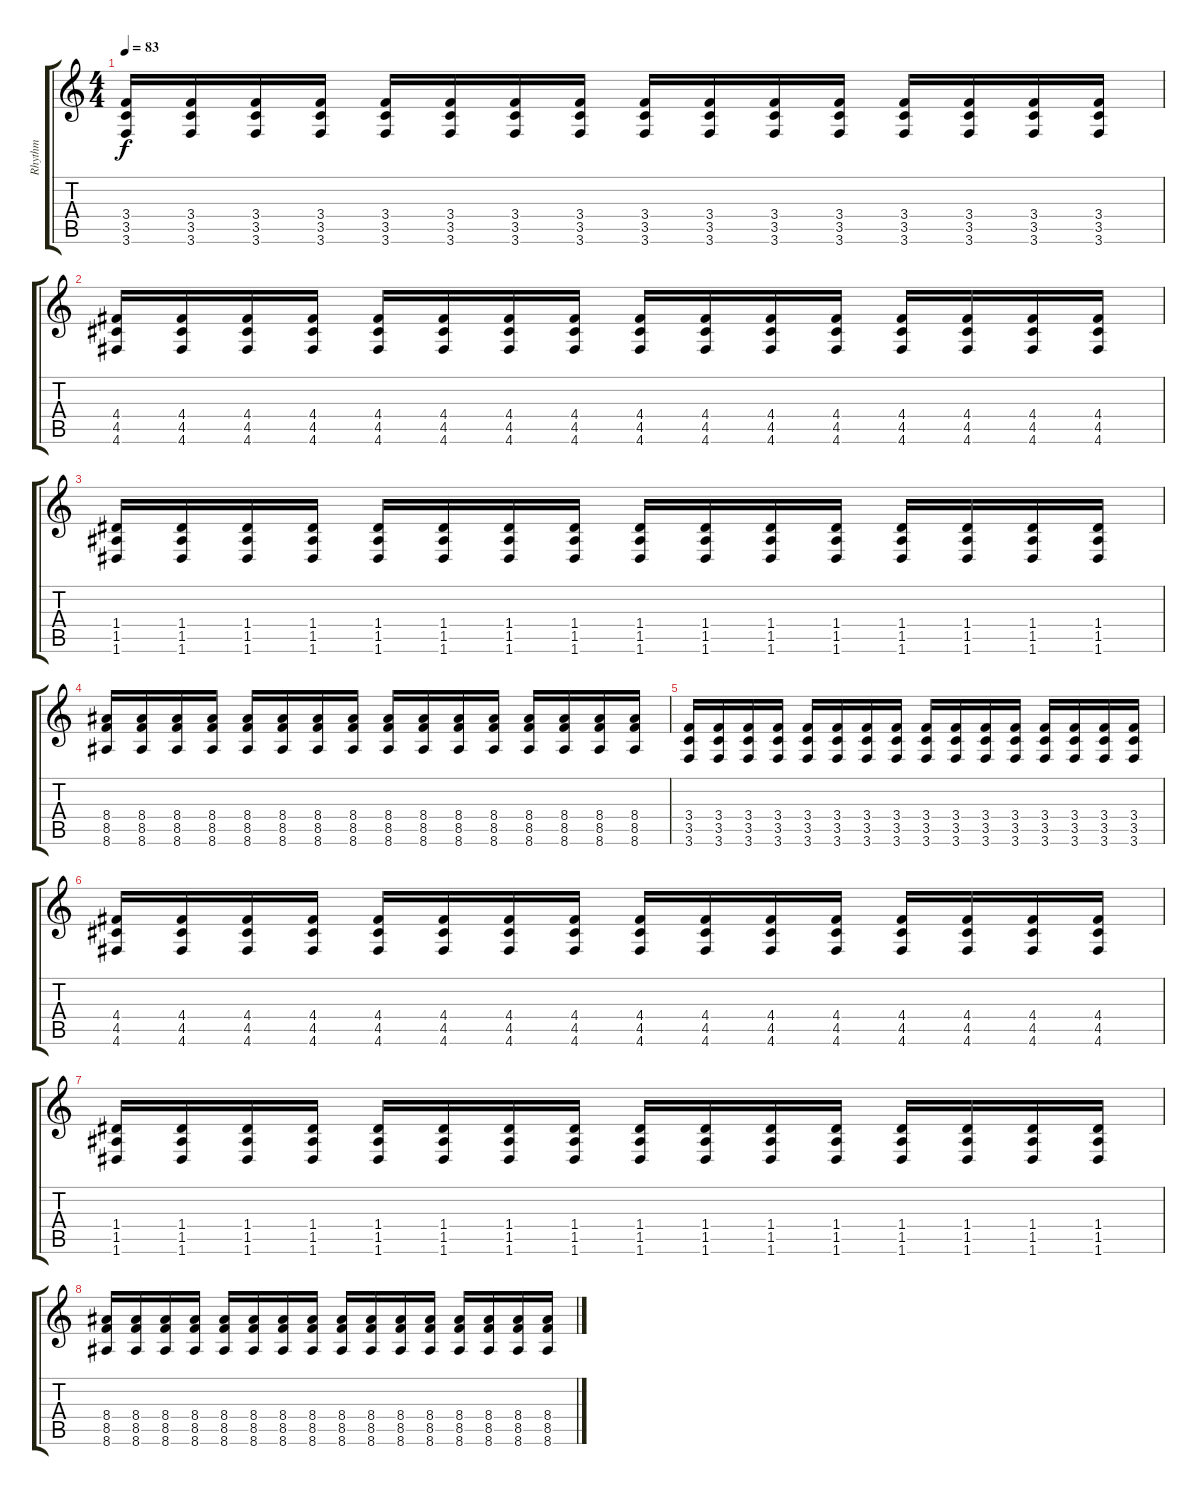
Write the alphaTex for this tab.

\track ("Rhythm" "Rhythm") {instrument distortionguitar}
\staff {score tabs}
\tuning (E4 B3 G3 D3 A2 D2) {hide}
\ts (4 4)
\tempo 83
\clef g2
\ks c
(3.4 3.5 3.6).16{dy f volume 13 instrument distortionguitar} (3.4 3.5 3.6).16 (3.4 3.5 3.6).16 (3.4 3.5 3.6).16 (3.4 3.5 3.6).16 (3.4 3.5 3.6).16 (3.4 3.5 3.6).16 (3.4 3.5 3.6).16 (3.4 3.5 3.6).16 (3.4 3.5 3.6).16 (3.4 3.5 3.6).16 (3.4 3.5 3.6).16 (3.4 3.5 3.6).16 (3.4 3.5 3.6).16 (3.4 3.5 3.6).16 (3.4 3.5 3.6).16 |
(4.4 4.5 4.6).16{volume 13 instrument distortionguitar} (4.4 4.5 4.6).16 (4.4 4.5 4.6).16 (4.4 4.5 4.6).16 (4.4 4.5 4.6).16 (4.4 4.5 4.6).16 (4.4 4.5 4.6).16 (4.4 4.5 4.6).16 (4.4 4.5 4.6).16 (4.4 4.5 4.6).16 (4.4 4.5 4.6).16 (4.4 4.5 4.6).16 (4.4 4.5 4.6).16 (4.4 4.5 4.6).16 (4.4 4.5 4.6).16 (4.4 4.5 4.6).16 |
(1.4 1.5 1.6).16 (1.4 1.5 1.6).16 (1.4 1.5 1.6).16 (1.4 1.5 1.6).16 (1.4 1.5 1.6).16 (1.4 1.5 1.6).16 (1.4 1.5 1.6).16 (1.4 1.5 1.6).16 (1.4 1.5 1.6).16 (1.4 1.5 1.6).16 (1.4 1.5 1.6).16 (1.4 1.5 1.6).16 (1.4 1.5 1.6).16 (1.4 1.5 1.6).16 (1.4 1.5 1.6).16 (1.4 1.5 1.6).16 |
(8.4 8.5 8.6).16 (8.4 8.5 8.6).16 (8.4 8.5 8.6).16 (8.4 8.5 8.6).16 (8.4 8.5 8.6).16 (8.4 8.5 8.6).16 (8.4 8.5 8.6).16 (8.4 8.5 8.6).16 (8.4 8.5 8.6).16 (8.4 8.5 8.6).16 (8.4 8.5 8.6).16 (8.4 8.5 8.6).16 (8.4 8.5 8.6).16 (8.4 8.5 8.6).16 (8.4 8.5 8.6).16 (8.4 8.5 8.6).16 |
(3.4 3.5 3.6).16 (3.4 3.5 3.6).16 (3.4 3.5 3.6).16 (3.4 3.5 3.6).16 (3.4 3.5 3.6).16 (3.4 3.5 3.6).16 (3.4 3.5 3.6).16 (3.4 3.5 3.6).16 (3.4 3.5 3.6).16 (3.4 3.5 3.6).16 (3.4 3.5 3.6).16 (3.4 3.5 3.6).16 (3.4 3.5 3.6).16 (3.4 3.5 3.6).16 (3.4 3.5 3.6).16 (3.4 3.5 3.6).16 |
(4.4 4.5 4.6).16 (4.4 4.5 4.6).16 (4.4 4.5 4.6).16 (4.4 4.5 4.6).16 (4.4 4.5 4.6).16 (4.4 4.5 4.6).16 (4.4 4.5 4.6).16 (4.4 4.5 4.6).16 (4.4 4.5 4.6).16 (4.4 4.5 4.6).16 (4.4 4.5 4.6).16 (4.4 4.5 4.6).16 (4.4 4.5 4.6).16 (4.4 4.5 4.6).16 (4.4 4.5 4.6).16 (4.4 4.5 4.6).16 |
(1.4 1.5 1.6).16 (1.4 1.5 1.6).16 (1.4 1.5 1.6).16 (1.4 1.5 1.6).16 (1.4 1.5 1.6).16 (1.4 1.5 1.6).16 (1.4 1.5 1.6).16 (1.4 1.5 1.6).16 (1.4 1.5 1.6).16 (1.4 1.5 1.6).16 (1.4 1.5 1.6).16 (1.4 1.5 1.6).16 (1.4 1.5 1.6).16 (1.4 1.5 1.6).16 (1.4 1.5 1.6).16 (1.4 1.5 1.6).16 |
(8.4 8.5 8.6).16 (8.4 8.5 8.6).16 (8.4 8.5 8.6).16 (8.4 8.5 8.6).16 (8.4 8.5 8.6).16 (8.4 8.5 8.6).16 (8.4 8.5 8.6).16 (8.4 8.5 8.6).16 (8.4 8.5 8.6).16 (8.4 8.5 8.6).16 (8.4 8.5 8.6).16 (8.4 8.5 8.6).16 (8.4 8.5 8.6).16 (8.4 8.5 8.6).16 (8.4 8.5 8.6).16 (8.4 8.5 8.6).16
